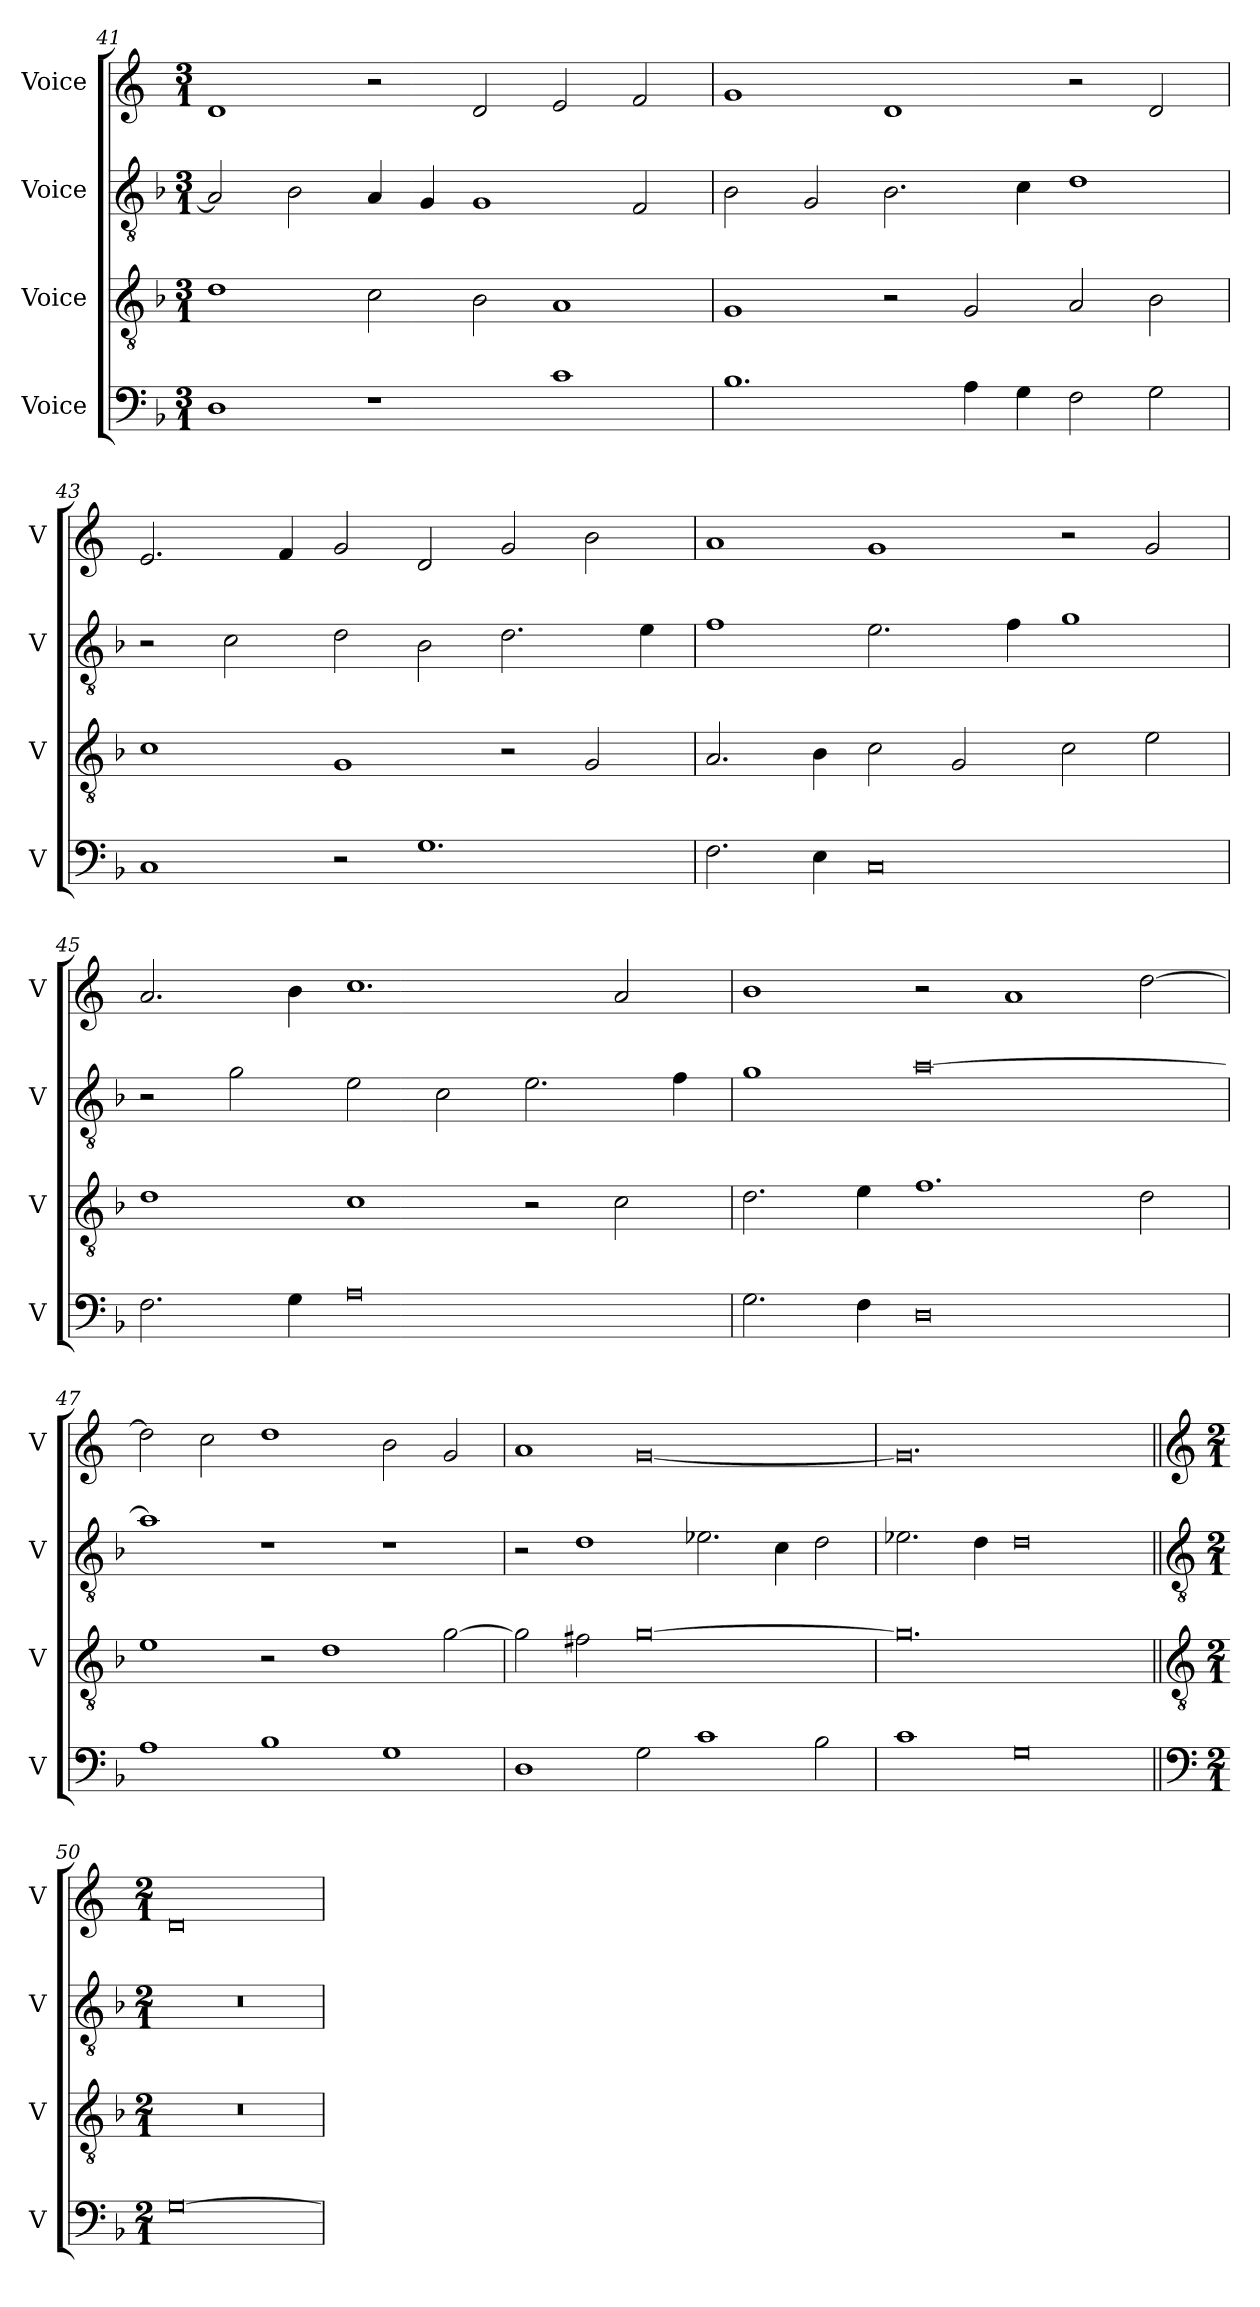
**kern	**kern	**kern	**kern
*part4	*part3	*part2	*part1
*staff4	*staff3	*staff2	*staff1
*I"Voice	*I"Voice	*I"Voice	*I"Voice
*I'V	*I'V	*I'V	*I'V
*clefF4	*clefGv2	*clefGv2	*clefG2
*k[b-]	*k[b-]	*k[b-]	*k[]
*M3/1	*M3/1	*M3/1	*M3/1
=41	=41	=41	=41
1D	1d	2A/]	1d
.	.	2B-\	.
1r	2c\	4A/	2r
.	.	4G/	.
.	2B-\	1G	2d/
1c	1A	.	2e/
.	.	2F/	2f/
!!LO:LB:g=z
=42	=42	=42	=42
1.B-	1G	2B-\	1g
.	.	2G/	.
.	2r	2.B-\	1d
4A\	2G/	.	.
4G\	.	4c\	.
2F\	2A/	1d	2r
2G\	2B-\	.	2d/
=43	=43	=43	=43
1C	1c	2r	2.e/
.	.	2c\	.
.	.	.	4f/
2r	1G	2d\	2g/
1.G	.	2B-\	2d/
.	2r	2.d\	2g/
.	2G/	.	2b\
.	.	4e\	.
!!LO:LB:g=z
=44	=44	=44	=44
2.F\	2.A/	1f	1a
4E\	4B-\	.	.
0C	2c\	2.e\	1g
.	2G/	.	.
.	.	4f\	.
.	2c\	1g	2r
.	2e\	.	2g/
=45	=45	=45	=45
2.F\	1d	2r	2.a/
.	.	2g\	.
4G\	.	.	4b\
0A	1c	2e\	1.cc
.	.	2c\	.
.	2r	2.e\	.
.	2c\	.	2a/
.	.	4f\	.
!!LO:PB:g=z
=46	=46	=46	=46
2.G\	2.d\	1g	1b
4F\	4e\	.	.
0D	1.f	[0a	2r
.	.	.	1a
.	2d\	.	[2dd\
=47	=47	=47	=47
1A	1e	1a]	2dd\]
.	.	.	2cc\
1B-	2r	1r	1dd
.	1d	.	.
1G	.	1r	2b\
.	[2g\	.	2g/
!!LO:LB:g=z
=48	=48	=48	=48
1D	2g\]	2r	1a
.	2f#X\	1d	.
2G\	[0g	.	[0g
1c	.	2.e-X\	.
.	.	4c\	.
2B-\	.	2d\	.
=49	=49	=49	=49
1c	0.g]	2.e-X\	0.g]
.	.	4d\	.
0G	.	0d	.
=50||	=50||	=50||	=50||
*clefF4	*clefGv2	*clefGv2	*clefG2
*M2/1	*M2/1	*M2/1	*M2/1
[0G	0r	0r	0d
=	=	=	=
*-	*-	*-	*-
